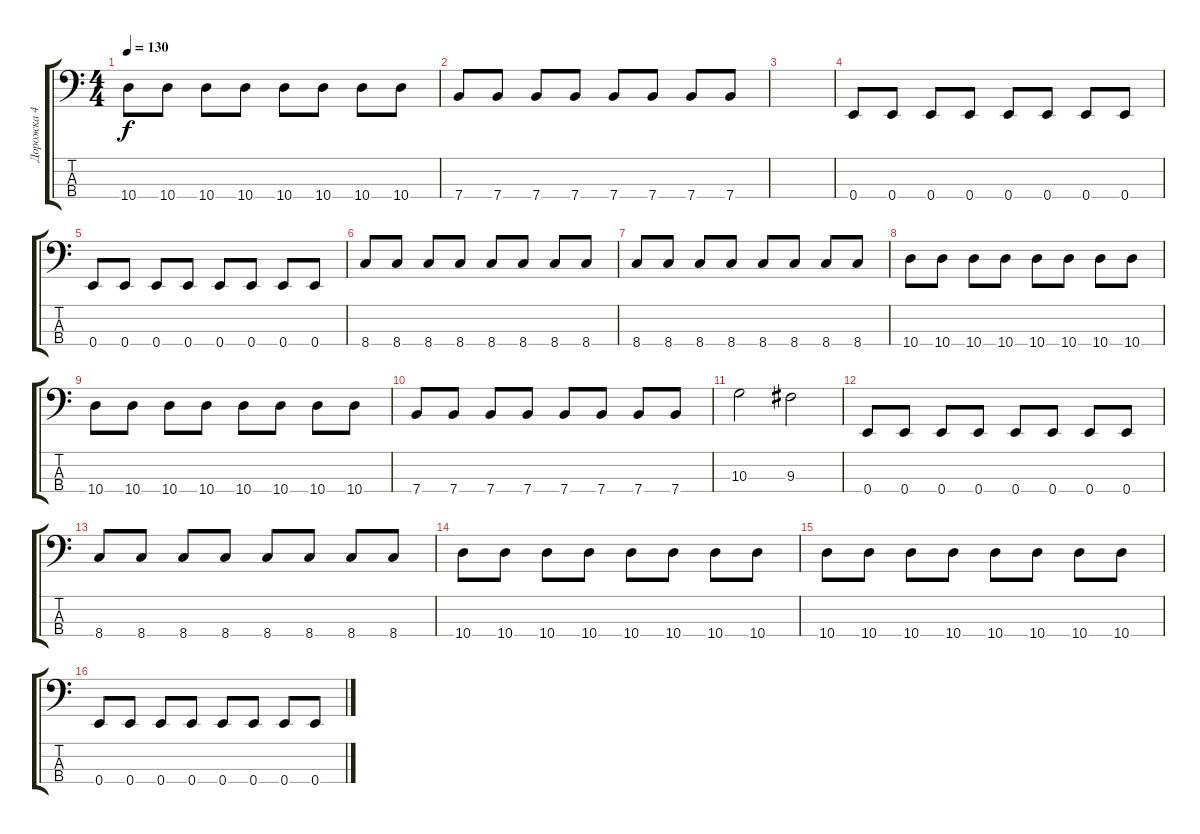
\track ("Дорожка 4" "Дорожка 4") {instrument electricbassfinger}
\staff {score tabs}
\tuning (G2 D2 A1 E1) {hide}
\ts (4 4)
\tempo 130
\clef f4
\ks c
10.4.8{dy f} 10.4.8 10.4.8 10.4.8 10.4.8 10.4.8 10.4.8 10.4.8 |
7.4.8 7.4.8 7.4.8 7.4.8 7.4.8 7.4.8 7.4.8 7.4.8 |
|
0.4.8 0.4.8 0.4.8 0.4.8 0.4.8 0.4.8 0.4.8 0.4.8 |
0.4.8 0.4.8 0.4.8 0.4.8 0.4.8 0.4.8 0.4.8 0.4.8 |
8.4.8 8.4.8 8.4.8 8.4.8 8.4.8 8.4.8 8.4.8 8.4.8 |
8.4.8 8.4.8 8.4.8 8.4.8 8.4.8 8.4.8 8.4.8 8.4.8 |
10.4.8 10.4.8 10.4.8 10.4.8 10.4.8 10.4.8 10.4.8 10.4.8 |
10.4.8 10.4.8 10.4.8 10.4.8 10.4.8 10.4.8 10.4.8 10.4.8 |
7.4.8 7.4.8 7.4.8 7.4.8 7.4.8 7.4.8 7.4.8 7.4.8 |
10.3.2 9.3.2 |
0.4.8 0.4.8 0.4.8 0.4.8 0.4.8 0.4.8 0.4.8 0.4.8 |
8.4.8 8.4.8 8.4.8 8.4.8 8.4.8 8.4.8 8.4.8 8.4.8 |
10.4.8 10.4.8 10.4.8 10.4.8 10.4.8 10.4.8 10.4.8 10.4.8 |
10.4.8 10.4.8 10.4.8 10.4.8 10.4.8 10.4.8 10.4.8 10.4.8 |
0.4.8 0.4.8 0.4.8 0.4.8 0.4.8 0.4.8 0.4.8 0.4.8
